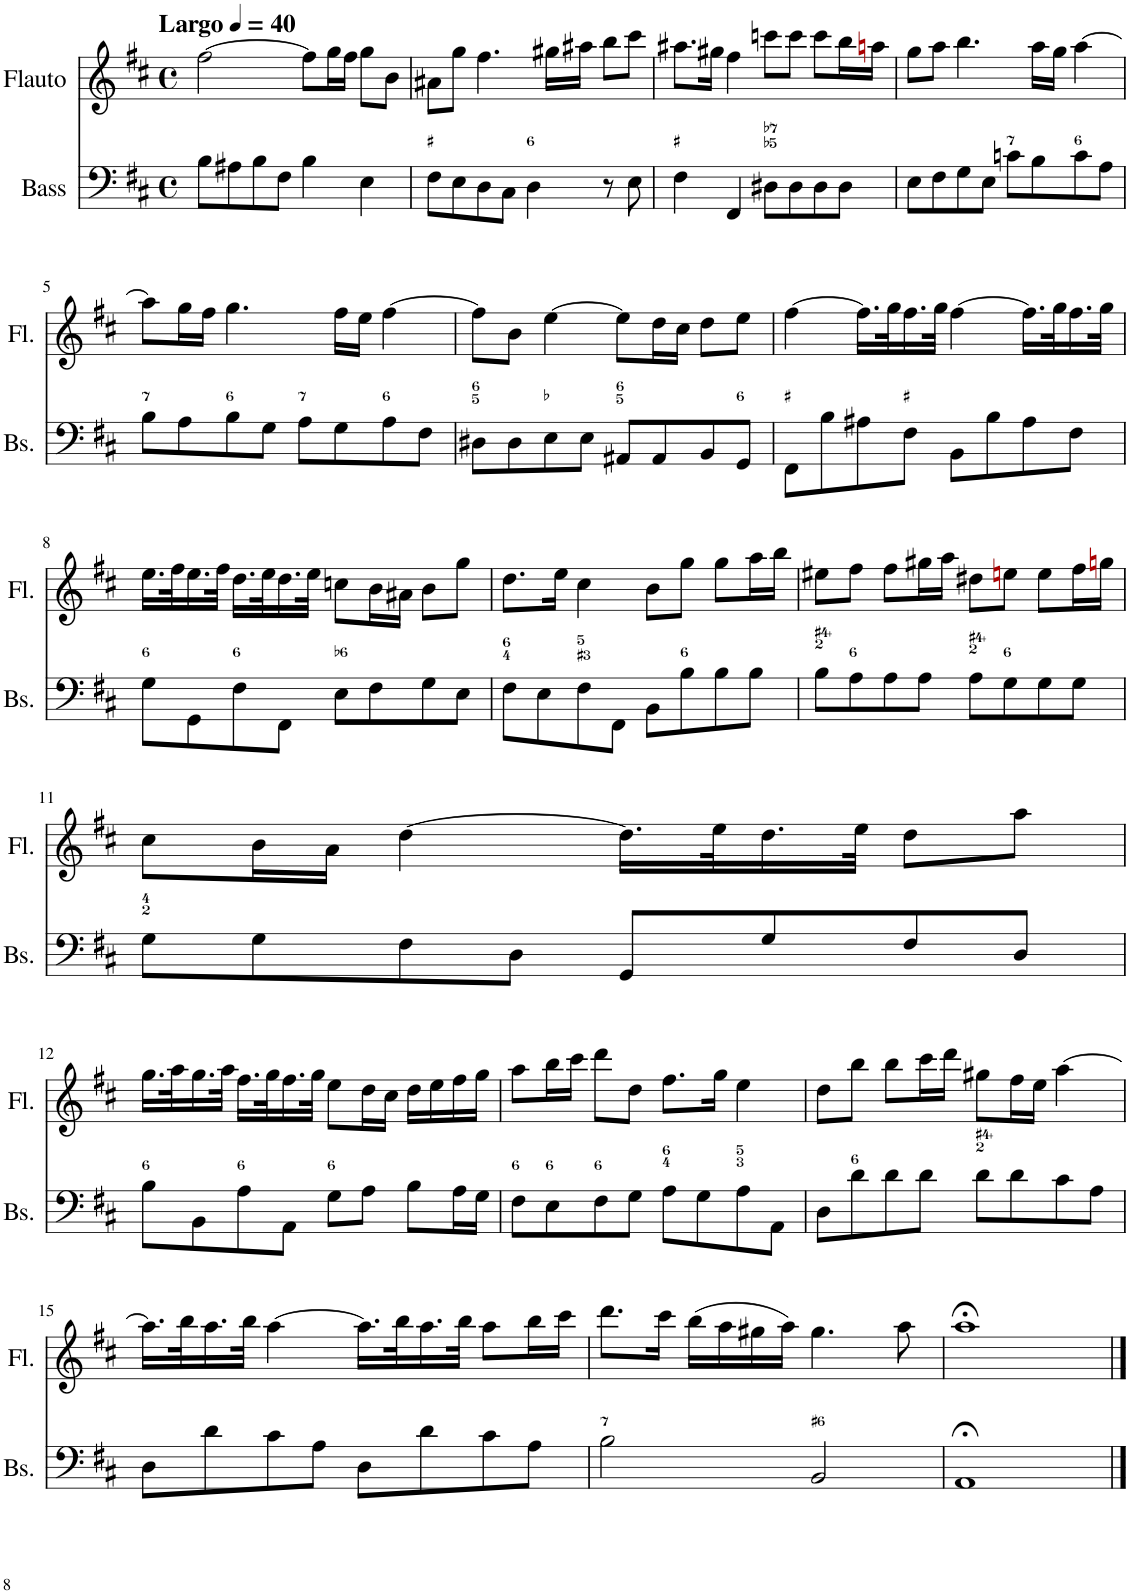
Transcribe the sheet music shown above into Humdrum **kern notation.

**kern	**kern
*part2	*part1
*staff2	*staff1
*I"Bass	*I"Flauto
*I'Bs.	*I'Fl.
!!LO:PB:g=z
*clefF4	*clefG2
*k[f#c#]	*k[f#c#]
*M4/4	*M4/4
*met(c)	*met(c)
*MM40	*MM40
=1	=1
!	!LO:TX:a:B:t=Largo
8B\L	[2ff#\
8A#X\	.
8B\	.
8F#\J	.
4B\	8ff#\L]
.	16gg\L
.	16ff#\JJ
4E\	8gg\L
.	8b\J
=2	=2
8F#\L	8a#X\L
8E\	8gg\J
8D\	4.ff#\
8C#\J	.
4D\	.
.	16gg#X\LL
.	16aa#X\JJ
8r	8bb\L
8E\	8ccc#\J
=3	=3
4F#\	8.aa#X\L
.	16gg#X\Jk
4FF#/	4ff#\
8D#X\L	8cccn\L
8D#\	8ccc\J
8D#\	8ccc\L
8D#\J	16bb\L
.	16aan\JJ
=4	=4
8E\L	8gg\L
8F#\	8aa\J
8G\	4.bb\
8E\J	.
8cn\L	.
8B\	16aa\LL
.	16gg\JJ
8c\	[4aa\
8A\J	.
!!LO:LB:g=z
=5	=5
8B\L	8aa\L]
8A\	16gg\L
.	16ff#\JJ
8B\	4.gg\
8G\J	.
8A\L	.
8G\	16ff#\LL
.	16ee\JJ
8A\	[4ff#\
8F#\J	.
=6	=6
8D#X\L	8ff#\L]
8D#\	8b\J
8E\	[4ee\
8E\J	.
8AA#X/L	8ee\L]
8AA#/	16dd\L
.	16cc#\JJ
8BB/	8dd\L
8GG/J	8ee\J
=7	=7
8FF#\L	[4ff#\
8B\	.
8A#X\	16.ff#\LL]
.	32gg\K
8F#\J	16.ff#\
.	32gg\JJk
8BB\L	[4ff#\
8B\	.
8A#\	16.ff#\LL]
.	32gg\K
8F#\J	16.ff#\
.	32gg\JJk
!!LO:LB:g=z
=8	=8
8G\L	16.ee\LL
.	32ff#\K
8GG\	16.ee\
.	32ff#\JJk
8F#\	16.dd\LL
.	32ee\K
8FF#\J	16.dd\
.	32ee\JJk
8E\L	8ccn\L
8F#\	16b\L
.	16a#X\JJ
8G\	8b\L
8E\J	8gg\J
=9	=9
8F#\L	8.dd\L
8E\	.
.	16ee\Jk
8F#\	4cc#\
8FF#\J	.
8BB\L	8b\L
8B\	8gg\J
8B\	8gg\L
8B\J	16aa\L
.	16bb\JJ
=10	=10
8B\L	8ee#X\L
8A\	8ff#\J
8A\	8ff#\L
8A\J	16gg#X\L
.	16aa\JJ
8A\L	8dd#X\L
8G\	8een\J
8G\	8ee\L
8G\J	16ff#\L
.	16ggn\JJ
!!LO:LB:g=z
=11	=11
8G\L	8cc#\L
8G\	16b\L
.	16a\JJ
8F#\	[4dd\
8D\J	.
8GG/L	16.dd\LL]
.	32ee\K
8G/	16.dd\
.	32ee\JJk
8F#/	8dd\L
8D/J	8aa\J
!!LO:LB:g=z
=12	=12
8B\L	16.gg\LL
.	32aa\K
8BB\	16.gg\
.	32aa\JJk
8A\	16.ff#\LL
.	32gg\K
8AA\J	16.ff#\
.	32gg\JJk
8G\L	8ee\L
8A\J	16dd\L
.	16cc#\JJ
8B\L	16dd\LL
.	16ee\
16A\L	16ff#\
16G\JJ	16gg\JJ
=13	=13
8F#\L	8aa\L
8E\	16bb\L
.	16ccc#\JJ
8F#\	8ddd\L
8G\J	8dd\J
8A\L	8.ff#\L
8G\	.
.	16gg\Jk
8A\	4ee\
8AA\J	.
=14	=14
8D\L	8dd\L
8d\	8bb\J
8d\	8bb\L
8d\J	16ccc#\L
.	16ddd\JJ
8d\L	8gg#X\L
8d\	16ff#\L
.	16ee\JJ
8c#\	[4aa\
8A\J	.
!!LO:LB:g=z
=15	=15
8D\L	16.aa\LL]
.	32bb\K
8d\	16.aa\
.	32bb\JJk
8c#\	[4aa\
8A\J	.
8D\L	16.aa\LL]
.	32bb\K
8d\	16.aa\
.	32bb\JJk
8c#\	8aa\L
8A\J	16bb\L
.	16ccc#\JJ
=16	=16
2B\	8.ddd\L
.	16ccc#\Jk
.	(16bb\LL
.	16aa\
.	16gg#X\
.	16aa\JJ)
2BB/	4.gg#\
.	8aa\
=17	=17
1AA;<	1aa;<
==	==
*-	*-
